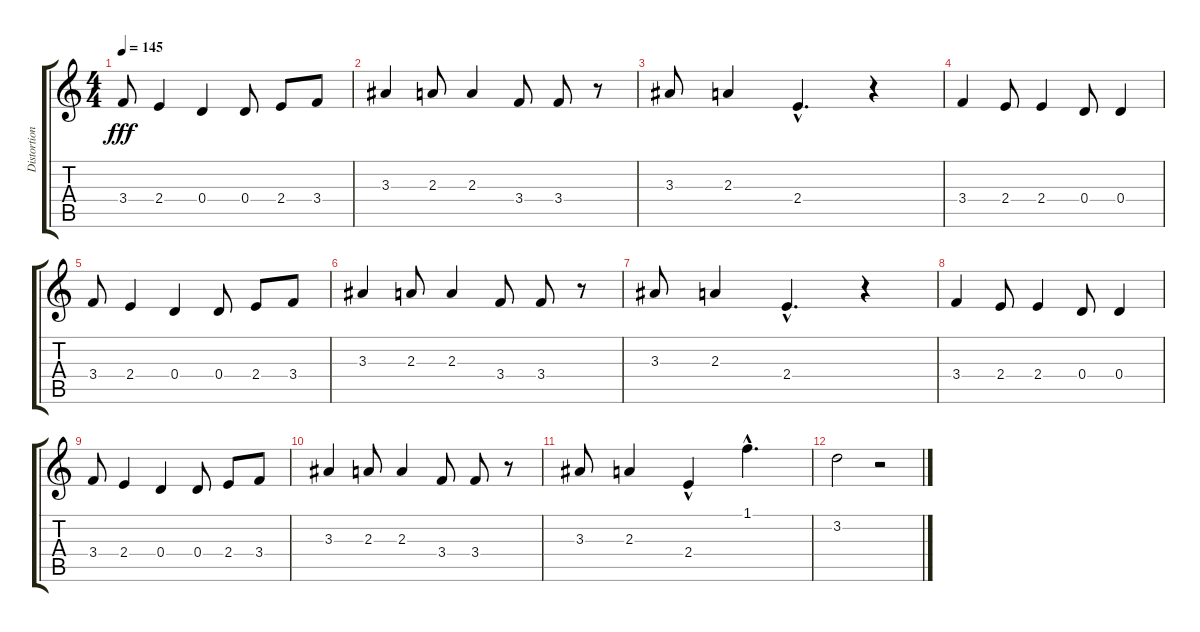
\track ("Distortion" "Distortion") {instrument distortionguitar}
\staff {score tabs}
\tuning (E4 B3 G3 D3 A2 E2) {hide}
\ts (4 4)
\tempo 145
\clef g2
\ks c
3.4.8{dy fff} 2.4.4 0.4.4 0.4.8 2.4.8 3.4.8 |
3.3.4 2.3.8 2.3.4 3.4.8 3.4.8 r.8 |
3.3.8 2.3.4 2.4{hac}.4{d} r.4 |
3.4.4 2.4.8 2.4.4 0.4.8 0.4.4 |
3.4.8 2.4.4 0.4.4 0.4.8 2.4.8 3.4.8 |
3.3.4 2.3.8 2.3.4 3.4.8 3.4.8 r.8 |
3.3.8 2.3.4 2.4{hac}.4{d} r.4 |
3.4.4 2.4.8 2.4.4 0.4.8 0.4.4 |
3.4.8 2.4.4 0.4.4 0.4.8 2.4.8 3.4.8 |
3.3.4 2.3.8 2.3.4 3.4.8 3.4.8 r.8 |
3.3.8 2.3.4 2.4{hac}.4 1.1{hac}.4{d} |
3.2.2 r.2
